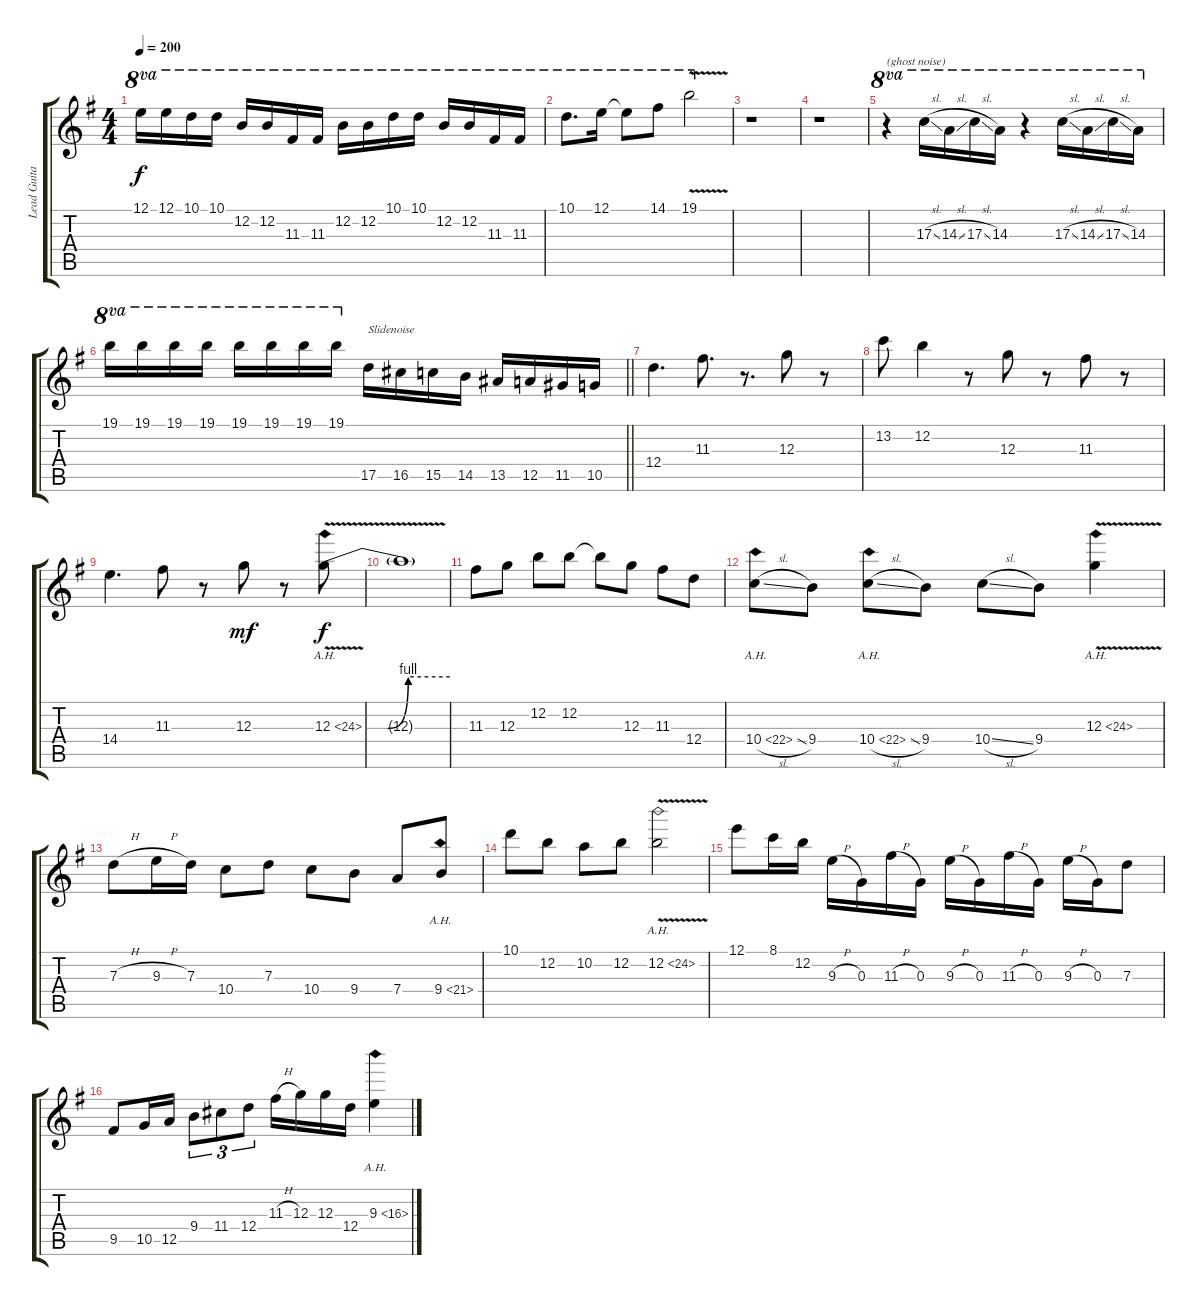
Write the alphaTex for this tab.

\track ("Lead Guitar B" "Lead Guita") {instrument distortionguitar}
\staff {score tabs}
\tuning (E4 B3 G3 D3 A2 E2) {hide}
\ts (4 4)
\tempo 200
\clef g2
\ks g
12.1.16{ot 8va dy f} 12.1.16{ot 8va} 10.1.16{ot 8va} 10.1.16{ot 8va} 12.2.16{ot 8va} 12.2.16{ot 8va} 11.3.16{ot 8va} 11.3.16{ot 8va} 12.2.16{ot 8va} 12.2.16{ot 8va} 10.1.16{ot 8va} 10.1.16{ot 8va} 12.2.16{ot 8va} 12.2.16{ot 8va} 11.3.16{ot 8va} 11.3.16{ot 8va} |
10.1.8{d ot 8va} 12.1.16{ot 8va} 12.1{t}.8{ot 8va} 14.1.8{ot 8va} 19.1{v}.2{ot 8va} |
r.1 |
r.1 |
r.4{ot 8va txt "(ghost noise)"} 17.3{sl}.16{ot 8va} 14.3{sl}.16{ot 8va} 17.3{sl}.16{ot 8va} 14.3.16{ot 8va} r.4{ot 8va} 17.3{sl}.16{ot 8va} 14.3{sl}.16{ot 8va} 17.3{sl}.16{ot 8va} 14.3.16{ot 8va} |
\barLineRight lightlight
19.1.16{ot 8va} 19.1.16{ot 8va} 19.1.16{ot 8va} 19.1.16{ot 8va} 19.1.16{ot 8va} 19.1.16{ot 8va} 19.1.16{ot 8va} 19.1.16{ot 8va} 17.5.16{txt "Slidenoise" instrument guitarfretnoise} 16.5.16 15.5.16 14.5.16 13.5.16 12.5.16 11.5.16 10.5.16 |
\section ("" "")
12.4.4{d instrument distortionguitar} 11.3.8{d} r.8{d} 12.3.8 r.8 |
13.2.8 12.2.4 r.8 12.3.8 r.8 11.3.8 r.8 |
14.4.4{d} 11.3.8 r.8 12.3.8{dy mf} r.8 12.3{be (custom 0 0 15 0 30 4 60 4) ah 12 v}.8{dy f} |
12.3{t}.1 |
11.3.8 12.3.8 12.2.8 12.2.8 12.2{t}.8 12.3.8 11.3.8 12.4.8 |
10.4{ah 12 sl}.8 9.4.8 10.4{ah 12 sl}.8 9.4.8 10.4{sl}.8 9.4.8 12.3{ah 12 v}.4 |
7.3{h}.8 9.3{h}.16 7.3.16 10.4.8 7.3.8 10.4.8 9.4.8 7.4.8 9.4{ah 12}.8 |
10.1.8 12.2.8 10.2.8 12.2.8 12.2{ah 12 v}.2 |
12.1.8 8.1.16 12.2.16 9.3{h}.16 0.3.16 11.3{h}.16 0.3.16 9.3{h}.16 0.3.16 11.3{h}.16 0.3.16 9.3{h}.16 0.3.16 7.3.8 |
9.5.8 10.5.16 12.5.16 9.4.8{tu (3 2)} 11.4.8{tu (3 2)} 12.4.8{tu (3 2)} 11.3{h}.16 12.3.16 12.3.16 12.4.16 9.3{ah 7}.4
